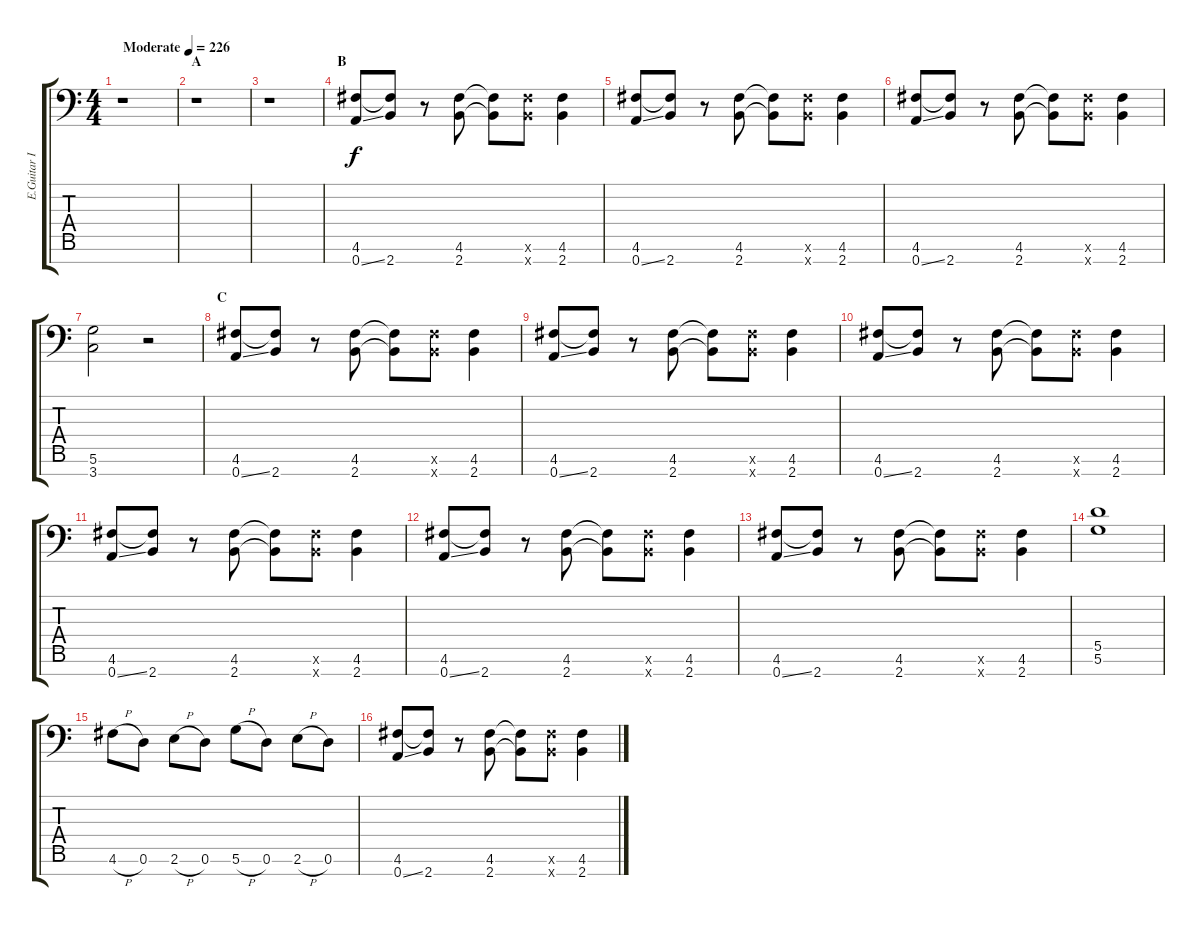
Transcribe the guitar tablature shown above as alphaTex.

\track ("E.Guitar II" "E.Guitar I") {instrument distortionguitar}
\staff {score tabs}
\tuning (E4 B3 G3 D3 A2 D2 A1) {hide}
\ts (4 4)
\tempo (226 "Moderate")
\clef f4
\ks c
r.1{dy f instrument distortionguitar} |
\section ("" "A")
r.1 |
r.1 |
\section ("" "B")
(4.6 0.7{ss}).8 (4.6{t} 2.7).8 r.8 (4.6 2.7).8 (4.6{t} 2.7{t}).8 (4.6{x} 2.7{x}).8 (4.6 2.7).4 |
(4.6 0.7{ss}).8 (4.6{t} 2.7).8 r.8 (4.6 2.7).8 (4.6{t} 2.7{t}).8 (4.6{x} 2.7{x}).8 (4.6 2.7).4 |
(4.6 0.7{ss}).8 (4.6{t} 2.7).8 r.8 (4.6 2.7).8 (4.6{t} 2.7{t}).8 (4.6{x} 2.7{x}).8 (4.6 2.7).4 |
(5.6 3.7).2 r.2 |
\section ("" "C")
(4.6 0.7{ss}).8 (4.6{t} 2.7).8 r.8 (4.6 2.7).8 (4.6{t} 2.7{t}).8 (4.6{x} 2.7{x}).8 (4.6 2.7).4 |
(4.6 0.7{ss}).8 (4.6{t} 2.7).8 r.8 (4.6 2.7).8 (4.6{t} 2.7{t}).8 (4.6{x} 2.7{x}).8 (4.6 2.7).4 |
(4.6 0.7{ss}).8 (4.6{t} 2.7).8 r.8 (4.6 2.7).8 (4.6{t} 2.7{t}).8 (4.6{x} 2.7{x}).8 (4.6 2.7).4 |
(4.6 0.7{ss}).8 (4.6{t} 2.7).8 r.8 (4.6 2.7).8 (4.6{t} 2.7{t}).8 (4.6{x} 2.7{x}).8 (4.6 2.7).4 |
(4.6 0.7{ss}).8 (4.6{t} 2.7).8 r.8 (4.6 2.7).8 (4.6{t} 2.7{t}).8 (4.6{x} 2.7{x}).8 (4.6 2.7).4 |
(4.6 0.7{ss}).8 (4.6{t} 2.7).8 r.8 (4.6 2.7).8 (4.6{t} 2.7{t}).8 (4.6{x} 2.7{x}).8 (4.6 2.7).4 |
(5.5 5.6).1 |
4.6{h}.8 0.6.8 2.6{h}.8 0.6.8 5.6{h}.8 0.6.8 2.6{h}.8 0.6.8 |
(4.6 0.7{ss}).8 (4.6{t} 2.7).8 r.8 (4.6 2.7).8 (4.6{t} 2.7{t}).8 (4.6{x} 2.7{x}).8 (4.6 2.7).4
